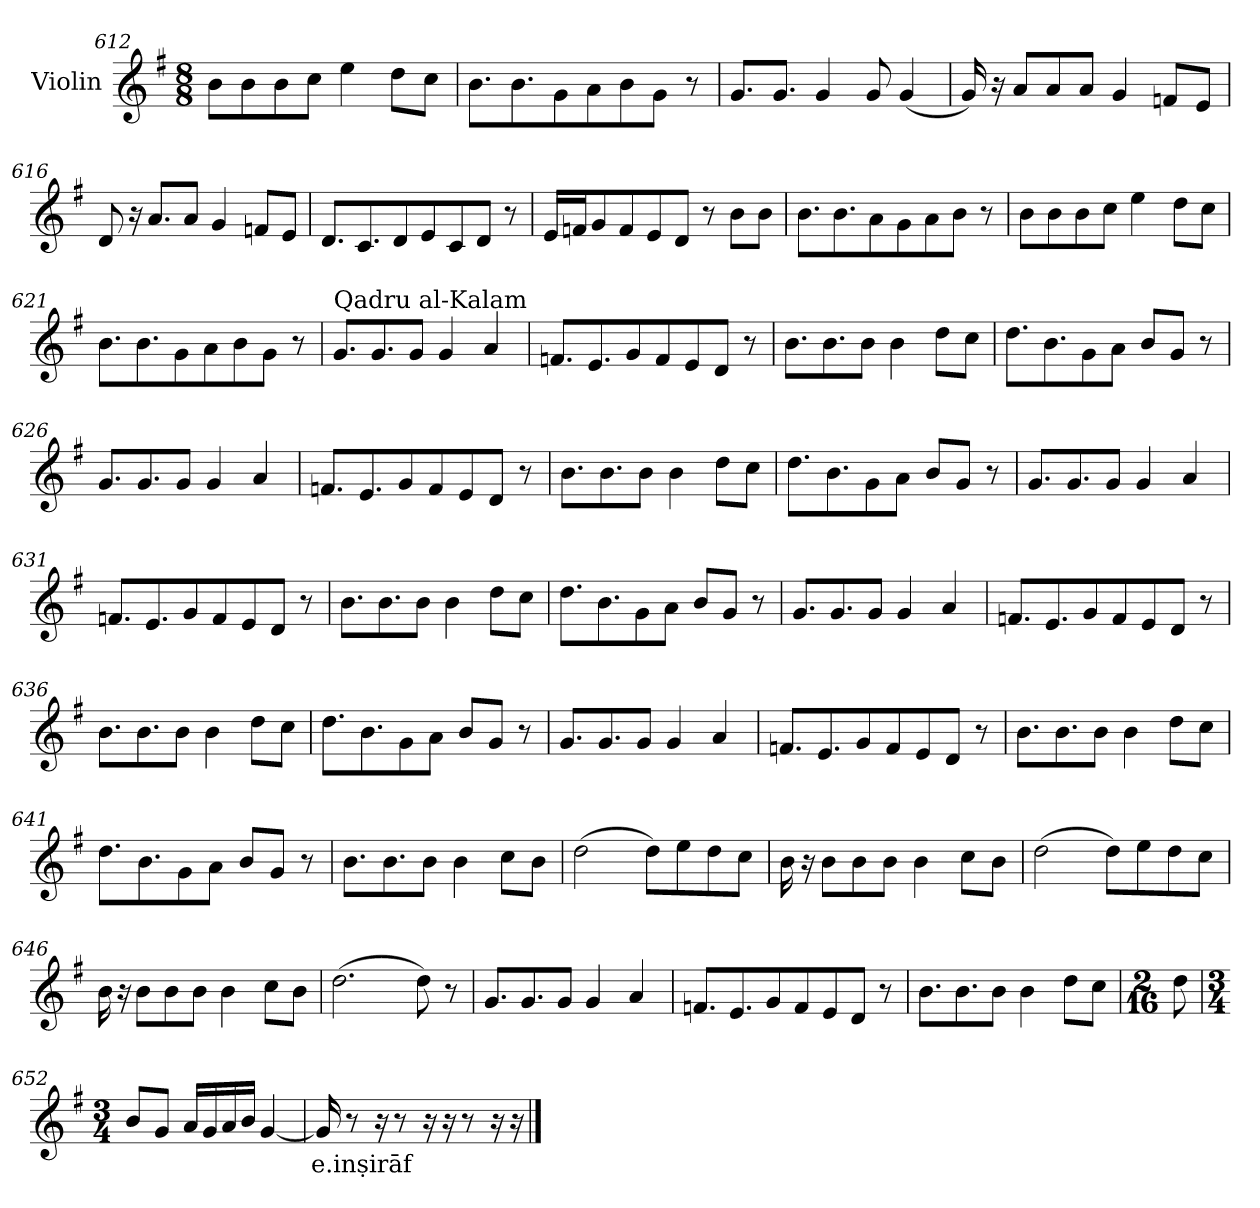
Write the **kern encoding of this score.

**kern	**text
*part1	*part1
*staff1	*staff1
*I"Violin	*
*clefG2	*
*k[f#]	*
*G:	*
*M8/8	*
=612	=612
8b\L	.
8b\	.
8b\	.
8cc\J	.
4ee\	.
8dd\L	.
8cc\J	.
=613	=613
8.b\L	.
8.b\	.
8g\	.
8a\	.
8b\	.
8g\J	.
8r	.
=614	=614
8.g/L	.
8.g/J	.
4g/	.
8g/	.
(<4g/	.
!!LO:LB:g=z
=615	=615
16g/)	.
16r	.
8a/L	.
8a/	.
8a/J	.
4g/	.
8fn/L	.
8e/J	.
=616	=616
8d/	.
16r	.
8.a/L	.
8a/J	.
4g/	.
8fn/L	.
8e/J	.
=617	=617
8.d/L	.
8.c/	.
8d/	.
8e/	.
8c/	.
8d/J	.
8r	.
=618	=618
16e/LL	.
16fn/J	.
8g/	.
8f/	.
8e/	.
8d/J	.
8r	.
8b\L	.
8b\J	.
!!LO:LB:g=z
=619	=619
8.b\L	.
8.b\	.
8a\	.
8g\	.
8a\	.
8b\J	.
8r	.
=620	=620
8b\L	.
8b\	.
8b\	.
8cc\J	.
4ee\	.
8dd\L	.
8cc\J	.
=621	=621
8.b\L	.
8.b\	.
8g\	.
8a\	.
8b\	.
8g\J	.
8r	.
=622	=622
*MM120	*
!LO:TX:a:t=Qadru al-Kalam	!
8.g/L	.
8.g/	.
8g/J	.
4g/	.
4a/	.
!!LO:PB:g=z
=623	=623
8.fn/L	.
8.e/	.
8g/	.
8f/	.
8e/	.
8d/J	.
8r	.
=624	=624
8.b\L	.
8.b\	.
8b\J	.
4b\	.
8dd\L	.
8cc\J	.
=625	=625
8.dd\L	.
8.b\	.
8g\	.
8a\J	.
8b/L	.
8g/J	.
8r	.
=626	=626
8.g/L	.
8.g/	.
8g/J	.
4g/	.
4a/	.
!!LO:LB:g=z
=627	=627
8.fn/L	.
8.e/	.
8g/	.
8f/	.
8e/	.
8d/J	.
8r	.
=628	=628
8.b\L	.
8.b\	.
8b\J	.
4b\	.
8dd\L	.
8cc\J	.
=629	=629
8.dd\L	.
8.b\	.
8g\	.
8a\J	.
8b/L	.
8g/J	.
8r	.
=630	=630
8.g/L	.
8.g/	.
8g/J	.
4g/	.
4a/	.
!!LO:LB:g=z
=631	=631
8.fn/L	.
8.e/	.
8g/	.
8f/	.
8e/	.
8d/J	.
8r	.
=632	=632
8.b\L	.
8.b\	.
8b\J	.
4b\	.
8dd\L	.
8cc\J	.
=633	=633
8.dd\L	.
8.b\	.
8g\	.
8a\J	.
8b/L	.
8g/J	.
8r	.
=634	=634
8.g/L	.
8.g/	.
8g/J	.
4g/	.
4a/	.
!!LO:LB:g=z
=635	=635
8.fn/L	.
8.e/	.
8g/	.
8f/	.
8e/	.
8d/J	.
8r	.
=636	=636
8.b\L	.
8.b\	.
8b\J	.
4b\	.
8dd\L	.
8cc\J	.
=637	=637
8.dd\L	.
8.b\	.
8g\	.
8a\J	.
8b/L	.
8g/J	.
8r	.
=638	=638
8.g/L	.
8.g/	.
8g/J	.
4g/	.
4a/	.
!!LO:LB:g=z
=639	=639
8.fn/L	.
8.e/	.
8g/	.
8f/	.
8e/	.
8d/J	.
8r	.
=640	=640
8.b\L	.
8.b\	.
8b\J	.
4b\	.
8dd\L	.
8cc\J	.
=641	=641
8.dd\L	.
8.b\	.
8g\	.
8a\J	.
8b/L	.
8g/J	.
8r	.
=642	=642
8.b\L	.
8.b\	.
8b\J	.
4b\	.
8cc\L	.
8b\J	.
=643	=643
(>2dd\	.
8dd\L)	.
8ee\	.
8dd\	.
8cc\J	.
!!LO:LB:g=z
=644	=644
16b\	.
16r	.
8b\L	.
8b\	.
8b\J	.
4b\	.
8cc\L	.
8b\J	.
=645	=645
(>2dd\	.
8dd\L)	.
8ee\	.
8dd\	.
8cc\J	.
=646	=646
16b\	.
16r	.
8b\L	.
8b\	.
8b\J	.
4b\	.
8cc\L	.
8b\J	.
=647	=647
(>2.dd\	.
8dd\)	.
8r	.
=648	=648
8.g/L	.
8.g/	.
8g/J	.
4g/	.
4a/	.
!!LO:LB:g=z
=649	=649
8.fn/L	.
8.e/	.
8g/	.
8f/	.
8e/	.
8d/J	.
8r	.
=650	=650
8.b\L	.
8.b\	.
8b\J	.
4b\	.
8dd\L	.
8cc\J	.
=651	=651
*M2/16	*
*MM50	*
8dd\	.
=652	=652
*M3/4	*
8b/L	.
8g/J	.
16a/LL	.
16g/	.
16a/	.
16b/JJ	.
[4g/	.
=653	=653
!	!LO:LY:b
16g/]	e.inṣirāf
8r	.
16r	.
8r	.
16r	.
16r	.
8r	.
16r	.
16r	.
==	==
*-	*-
